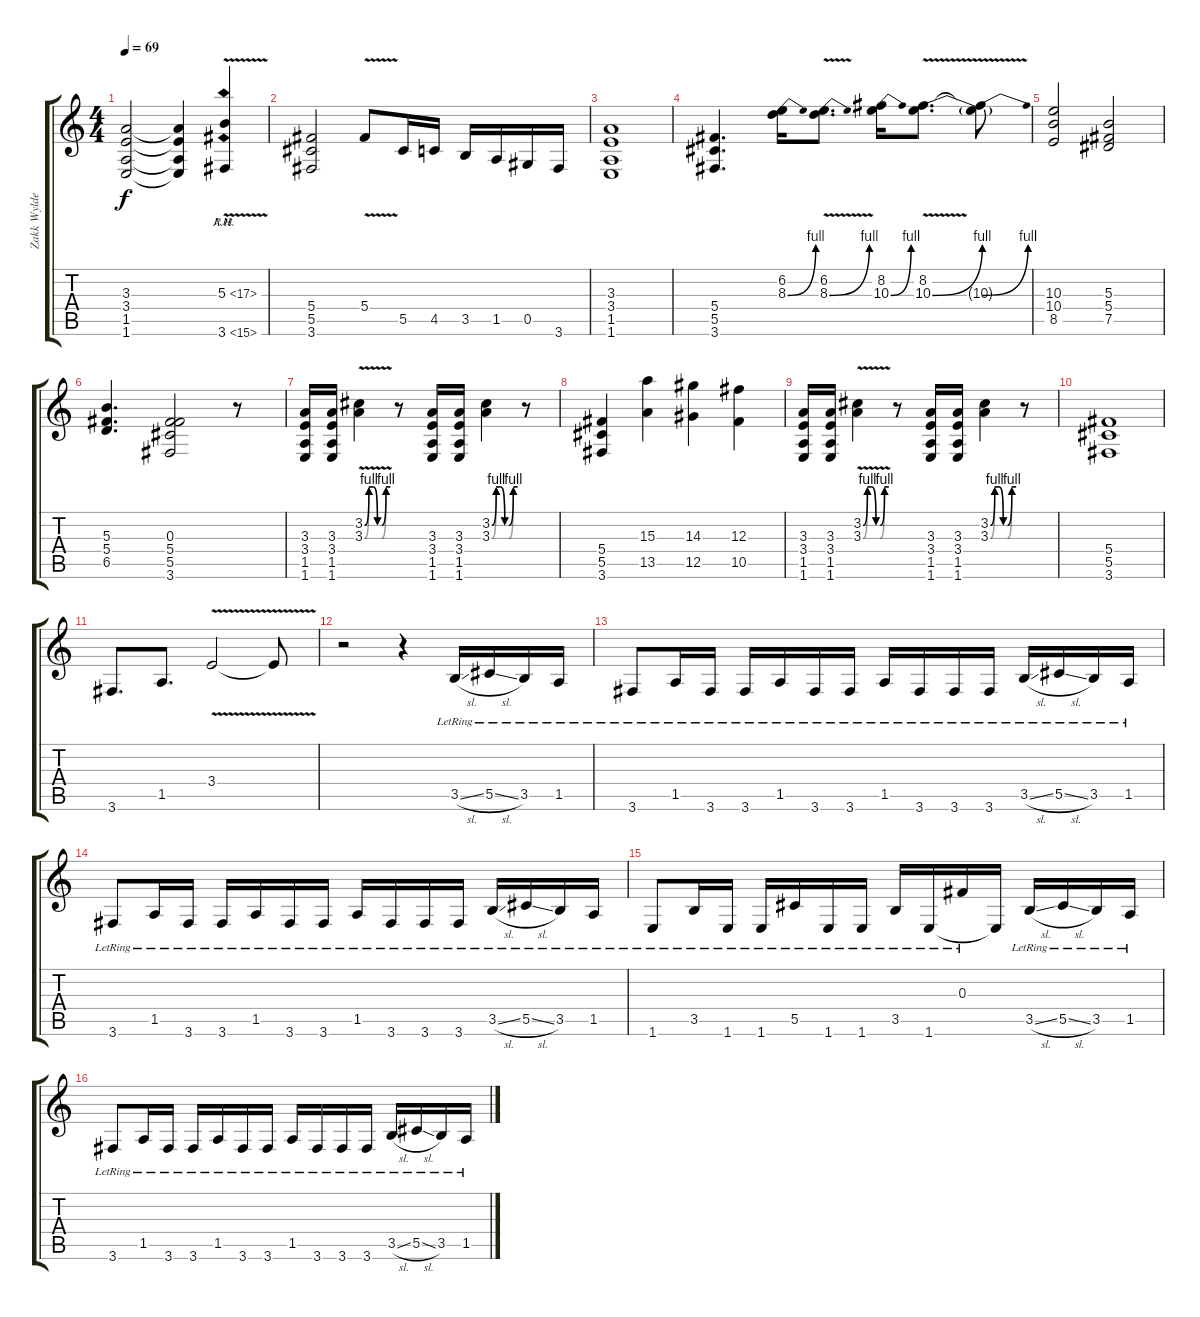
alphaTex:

\track ("Zakk Wylde" "Zakk Wylde") {instrument acousticguitarsteel}
\staff {score tabs}
\tuning (Eb4 Bb3 Gb3 Db3 Ab2 Eb2) {hide}
\ts (4 4)
\tempo 69
\clef g2
\ks c
(3.3 3.4 1.5 1.6).2{dy f} (3.3{t} 3.4{t} 1.5{t} 1.6{t}).4 (5.3{ph 12} 3.6{ah 12 v}).4 |
(5.4 5.5 3.6).2 5.4{v}.8 5.5.16 4.5.16 3.5.16 1.5.16 0.5.16 3.6.16 |
(3.3 3.4 1.5 1.6).1 |
(5.4 5.5 3.6).4{d} (6.2 8.3{be (bend 0 0 60 4)}).16 (6.2 8.3{be (bend 0 0 60 4) v}).8{d} (8.2 10.3{be (bend 0 0 60 4)}).16 (8.2 10.3{be (bend 0 0 60 4) v}).8{d} (8.2{t} 10.3{be (bend 0 0 60 4) v t}).8 |
(10.3 10.4 8.5).2 (5.3 5.4 7.5).2 |
(5.3 5.4 6.5).4{d} (0.3 5.4 5.5 3.6).2 r.8 |
(3.3 3.4 1.5 1.6).16 (3.3 3.4 1.5 1.6).16 (3.2{be (custom 0 0 10 4 20 4 30 0 40 0 50 4 60 4) v} 3.3{be (custom 0 0 10 4 20 4 30 0 40 0 50 4 60 4) v}).4 r.8 (3.3 3.4 1.5 1.6).16 (3.3 3.4 1.5 1.6).16 (3.2{be (custom 0 0 10 4 20 4 30 0 40 0 50 4 60 4)} 3.3{be (custom 0 0 10 4 20 4 30 0 40 0 50 4 60 4)}).4 r.8 |
(5.4 5.5 3.6).4 (15.3 13.5).4 (14.3 12.5).4 (12.3 10.5).4 |
(3.3 3.4 1.5 1.6).16 (3.3 3.4 1.5 1.6).16 (3.2{be (custom 0 0 10 4 20 4 30 0 40 0 50 4 60 4) v} 3.3{be (custom 0 0 10 4 20 4 30 0 40 0 50 4 60 4) v}).4 r.8 (3.3 3.4 1.5 1.6).16 (3.3 3.4 1.5 1.6).16 (3.2{be (custom 0 0 10 4 20 4 30 0 40 0 50 4 60 4)} 3.3{be (custom 0 0 10 4 20 4 30 0 40 0 50 4 60 4)}).4 r.8 |
(5.4 5.5 3.6).1 |
3.6.8{d instrument acousticguitarsteel} 1.5.8{d} 3.4{v}.2 3.4{t}.8 |
r.2 r.4 3.5{sl lr}.16 5.5{sl lr}.16 3.5{lr}.16 1.5{lr}.16 |
3.6{lr}.8 1.5{lr}.16 3.6{lr}.16 3.6{lr}.16 1.5{lr}.16 3.6{lr}.16 3.6{lr}.16 1.5{lr}.16 3.6{lr}.16 3.6{lr}.16 3.6{lr}.16 3.5{sl lr}.16 5.5{sl lr}.16 3.5{lr}.16 1.5{lr}.16 |
3.6{lr}.8 1.5{lr}.16 3.6{lr}.16 3.6{lr}.16 1.5{lr}.16 3.6{lr}.16 3.6{lr}.16 1.5{lr}.16 3.6{lr}.16 3.6{lr}.16 3.6{lr}.16 3.5{sl lr}.16 5.5{sl lr}.16 3.5{lr}.16 1.5{lr}.16 |
1.6{lr}.8 3.5{lr}.16 1.6{lr}.16 1.6{lr}.16 5.5{lr}.16 1.6{lr}.16 1.6{lr}.16 3.5{lr}.16 1.6{lr}.16 0.3{lr}.16 1.6{t}.16 3.5{sl lr}.16 5.5{sl lr}.16 3.5{lr}.16 1.5{lr}.16 |
3.6{lr}.8 1.5{lr}.16 3.6{lr}.16 3.6{lr}.16 1.5{lr}.16 3.6{lr}.16 3.6{lr}.16 1.5{lr}.16 3.6{lr}.16 3.6{lr}.16 3.6{lr}.16 3.5{sl lr}.16 5.5{sl lr}.16 3.5{lr}.16 1.5{lr}.16
